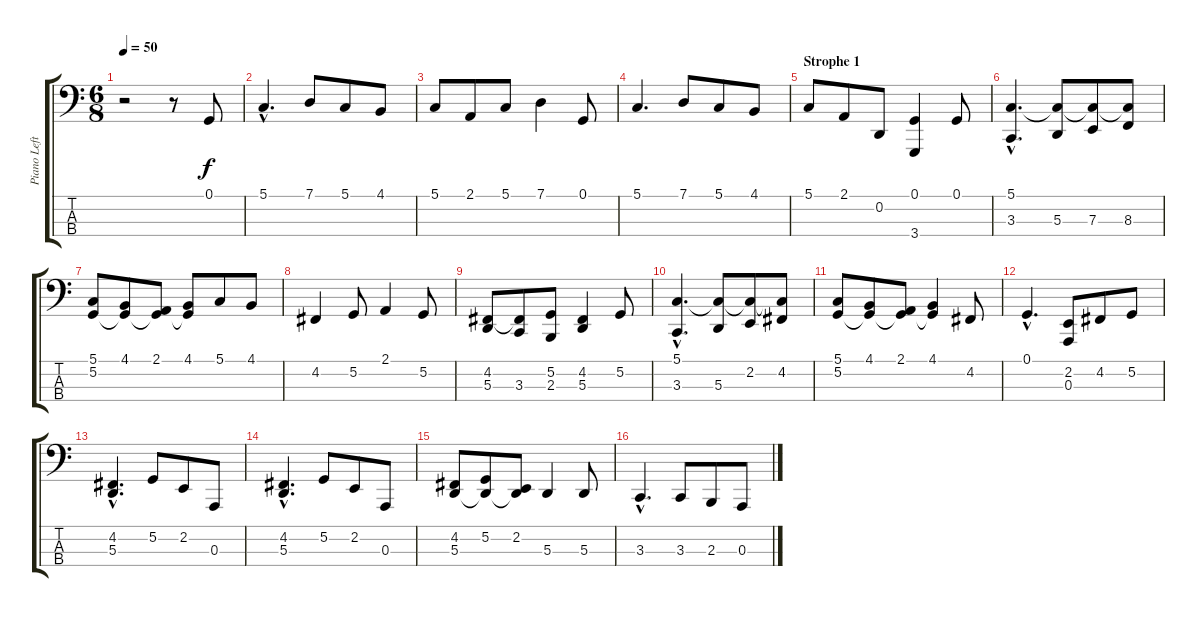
\track ("Piano Left Hand" "Piano Left") {instrument acousticgrandpiano}
\staff {score tabs}
\tuning (G2 D2 A1 E1) {hide}
\ts (6 8)
\tempo 50
\clef f4
\ks c
r.2{dy f instrument acousticgrandpiano} r.8 0.1.8 |
5.1{hac}.4{d} 7.1.8 5.1.8 4.1.8 |
5.1.8 2.1.8 5.1.8 7.1.4 0.1.8 |
5.1.4{d} 7.1.8 5.1.8 4.1.8 |
\section ("" "Strophe 1")
5.1.8 2.1.8 0.2.8 (0.1 3.4).4 0.1.8 |
(5.1{hac} 3.3{hac}).4{d} (5.1{t} 5.3).8 (5.1{t} 7.3).8 (5.1{t} 8.3).8 |
(5.1 5.2).8 (4.1 5.2{t}).8 (2.1 5.2{t}).8 (4.1 5.2{t}).8 5.1.8 4.1.8 |
4.2.4 5.2.8 2.1.4 5.2.8 |
(4.2 5.3).8 (4.2{t} 3.3).8 (5.2 2.3).8 (4.2 5.3).4 5.2.8 |
(5.1{hac} 3.3{hac}).4{d} (5.1{t} 5.3).8 (5.1{t} 2.2).8 (5.1{t} 4.2).8 |
(5.1 5.2).8 (4.1 5.2{t}).8 (2.1 5.2{t}).8 (4.1 5.2{t}).4 4.2.8 |
0.1{hac}.4{d} (2.2 0.3).8 4.2.8 5.2.8 |
(4.2{hac} 5.3{hac}).4{d} 5.2.8 2.2.8 0.3.8 |
(4.2{hac} 5.3{hac}).4{d} 5.2.8 2.2.8 0.3.8 |
(4.2 5.3).8 (5.2 5.3{t}).8 (2.2 5.3{t}).8 5.3.4 5.3.8 |
3.3{hac}.4{d} 3.3.8 2.3.8 0.3.8
